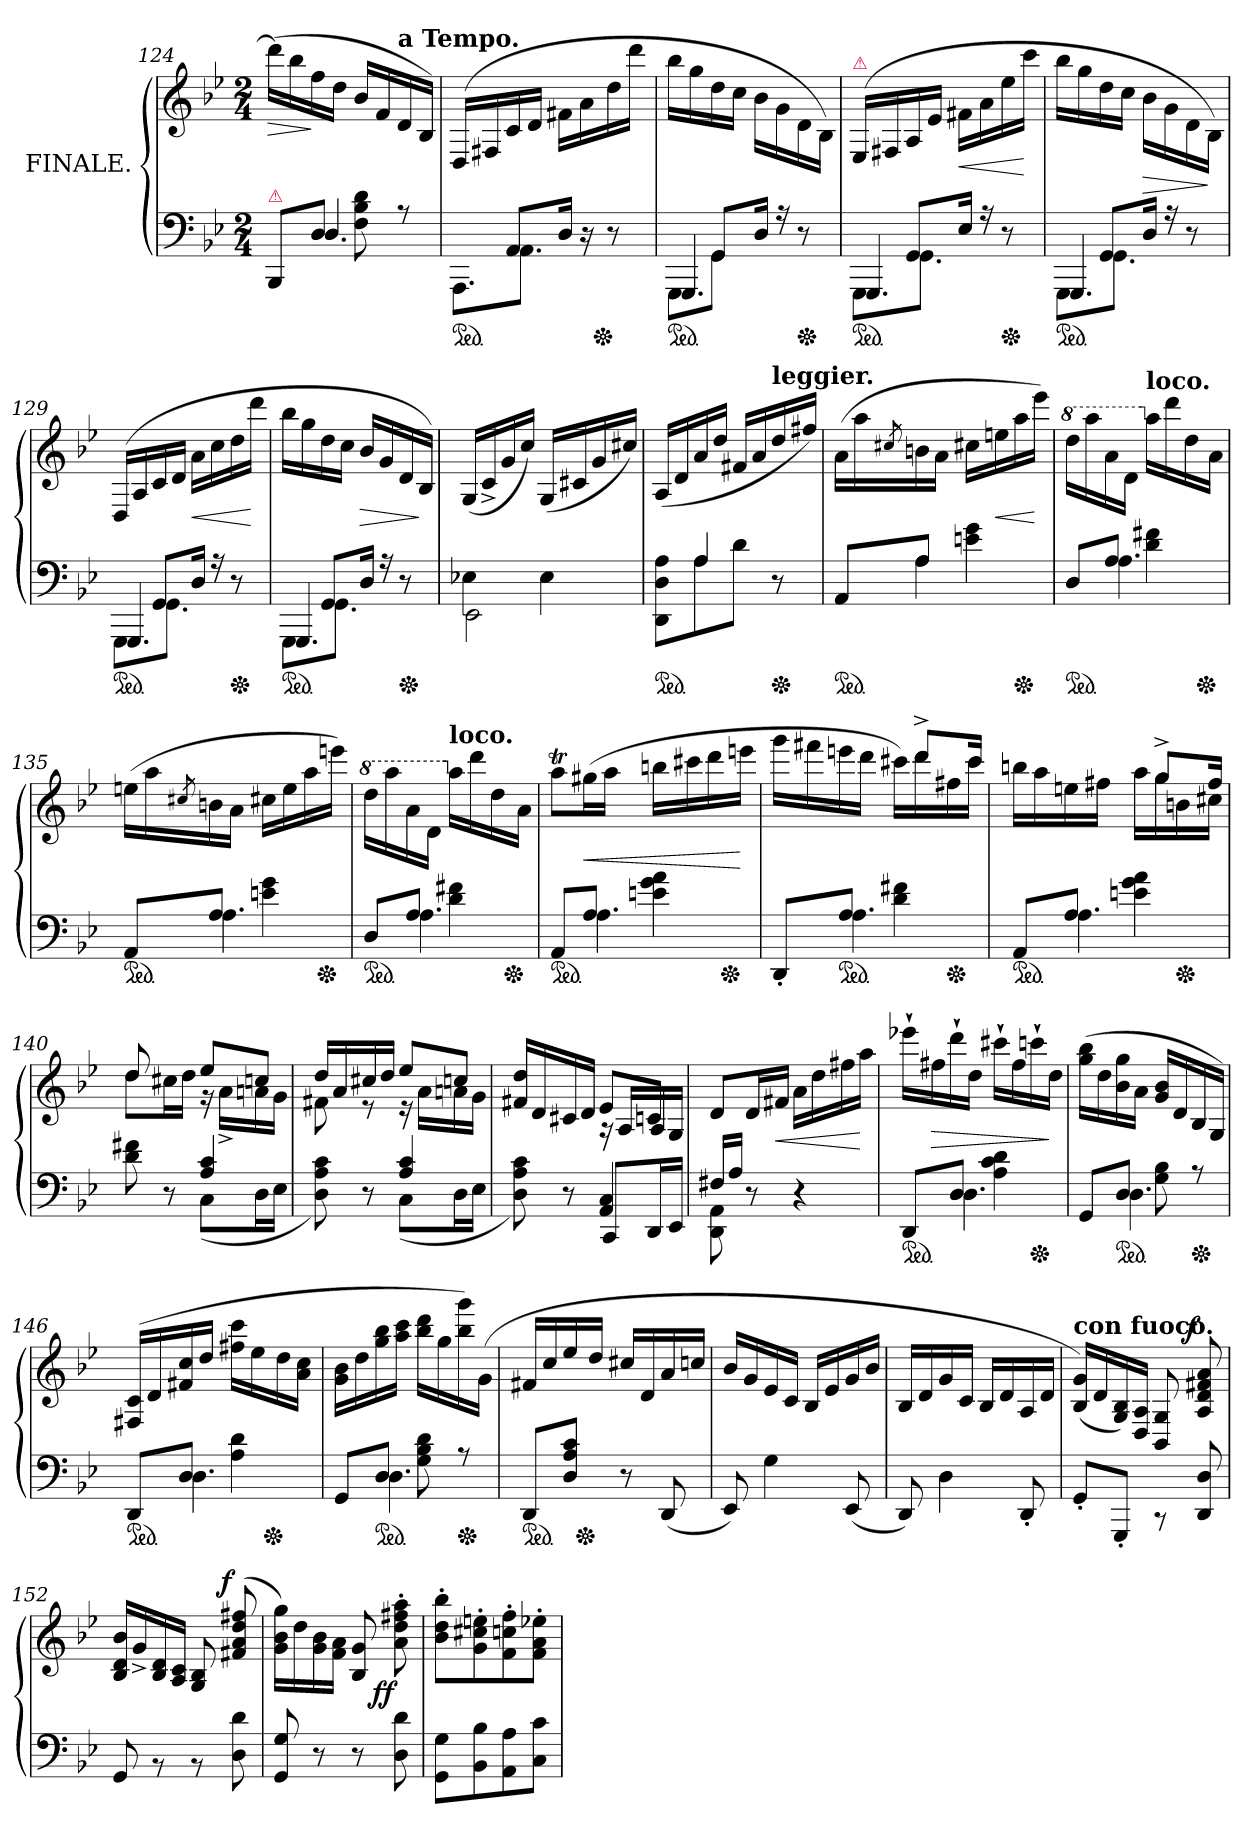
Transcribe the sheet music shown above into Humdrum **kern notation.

**kern	**kern	**dynam
*part1	*part1	*part1
*staff2	*staff1	*staff1/2
*I"FINALE.	*	*
*clefF4	*clefG2	*
*k[b-e-]	*k[b-e-]	*
*g:	*g:	*
*M2/4	*M2/4	*
=124	=124	=124
*^	*	*
!LO:TX:a:B:color=crimson:t=⚠	!	!	!
8BBB-/L	8rDDDyy	(>16dddLL]	>
.	.	16bb-	.
8D\J	4.D/	16ff	]
.	.	16ddJJ	.
8F\ 8B-\ 8d\	.	16b-LL	.
.	.	16f	.
!	!	!LO:TX:a:B:t=a Tempo.	!
8r	.	16d	.
.	.	16B-JJ)	.
=125	=125	=125	=125
!	!LO:N:vis=8.	!	!
*ped	*	*	*
*	*	*^	*
8rFyy	8AAAL	(>16D/LL	4ryy	.
.	.	16F#X/	.	.
8AAL	8.AAJ	16c/	.	.
.	.	16d/JJ	.	.
16DJk	.	16f#XLL	16.ryy	.
16r	16rCCyy	16a	.	.
*Xped	*	*	*	*
.	.	.	8ryy	.
8r	8rCCyy	16dd	.	.
.	.	16dddJJ	.	.
.	.	.	32ryy	.
*	*	*v	*v	*
=126	=126	=126	=126
*	*^	*	*
*ped	*	*	*	*
8rFyy	8GGGL	4.GGG/	16bb-LL	.
.	.	.	16gg	.
!	!LO:N:vis=8	!	!	!
8GGL	8.GGJ	.	16dd	.
.	.	.	16ccJJ	.
16DJk	.	.	16b-\LL	.
16r	16rFFFyy	.	16g	.
*Xped	*	*	*	*
8r	8rFFFyy	8rGGGGyy	16d	.
.	.	.	16B-JJ)	.
=127	=127	=127	=127	=127
!	!	!	!LO:TX:a:B:color=crimson:t=⚠	!
*ped	*	*	*	*
8ryy	8GGGL	4.GGG/	(>16E-/LL	.
.	.	.	16F#X/	.
8GGL	8.GGJ	.	16A/	.
.	.	.	16e-\JJ	.
16E-Jk	.	.	16f#XLL	<
16r	16rEEyy	.	16a	.
*Xped	*	*	*	*
8r	8rEEyy	8rDDDyy	16ee-	.
.	.	.	16cccJJ	[
=128	=128	=128	=128	=128
*ped	*	*	*	*
8rFyy	8GGGL	4.GGG/	16bb-LL	.
.	.	.	16gg	.
8GGL	8.GGJ	.	16dd	.
.	.	.	16ccJJ	.
16DJk	.	.	16b-\LL	>
16r	16rCCyy	.	16g	.
8r	8rCCyy	8rDDDyy	16d	.
.	.	.	16B-JJ)	]
=129	=129	=129	=129	=129
*ped	*	*	*	*
8rFyy	8GGGL	4.GGG/	(>16D/LL	.
.	.	.	16A/	.
8GGL	8.GGJ	.	16c/	.
.	.	.	16d/JJ	.
16DJk	.	.	16aLL	<
16r	16rCCyy	.	16cc	.
*Xped	*	*	*	*
8r	8rCCyy	8rDDDyy	16dd	.
.	.	.	16dddJJ	[
=130	=130	=130	=130	=130
*ped	*	*	*	*
8rFyy	8GGGL	4.GGG/	16bb-LL	.
.	.	.	16gg	.
8GGL	8.GGJ	.	16dd	.
.	.	.	16ccJJ	.
16DJk	.	.	16b-LL	>
16r	16rEEyy	.	16g	.
*Xped	*	*	*	*
8r	8rEEyy	8rDDDyy	16d	.
.	.	.	16B-JJ)	]
*	*v	*v	*	*
=131	=131	=131	=131
4E-X\	2EE-	(<16G/LL	.
.	.	16c^</	.
.	.	16g	.
.	.	16ccJJ)	.
4E-\	.	(<16G/LL	.
.	.	16c#X	.
.	.	16g	.
.	.	16cc#XJJ)	.
=132	=132	=132	=132
*ped	*	*	*
8rcyy	8DD 8D 8AL	(<16A/LL	.
.	.	16d	.
4A	8A	16a	.
.	.	16ddJJ	.
.	8dJ	16f#X/LL	.
.	.	16a	.
!	!	!LO:TX:a:B:t=leggier.	!
*Xped	*	*	*
8r	8ryy	16dd	.
.	.	16ff#XJJ)	.
=133	=133	=133	=133
*ped	*	*	*
8AAL	8rAAAyy	(>16aLL	.
.	.	16aa	.
.	.	8qcc#X/	.
8AJ	4A	16bn	.
.	.	16aJJ	.
4en\ 4g\	.	16cc#XLL	.
.	.	16een	<
*Xped	*	*	*
.	8ryy	16aa	.
.	.	16eee-JJ)	[
=134	=134	=134	=134
*	*	*8va	*
*ped	*	*	*
*	*	*^	*
8DL	8rGGyy	16dddLL	4ryy	.
.	.	16aaa	.	.
8AJ	4.A	16aa	.	.
.	.	16ddJJ	.	.
*	*	*X8va	*	*
!	!	!LO:TX:a:B:t=loco.	!	!
4d\ 4f#X\	.	16aaLL	8ryy	.
.	.	16ddd	.	.
.	.	16dd	32ryy	.
*Xped	*	*	*	*
.	.	.	16.ryy	.
.	.	16aJJ	.	.
=135	=135	=135	=135	=135
*ped	*	*	*	*
8AAL	8rCCyy	(>16eenLL	4ryy	.
.	.	16aa	.	.
.	.	8qcc#X/	.	.
8AJ	4.A	16bn	.	.
.	.	16aJJ	.	.
4en\ 4g\	.	16cc#XLL	8ryy	.
.	.	16ee	.	.
.	.	16aa	32ryy	.
*Xped	*	*	*	*
.	.	.	16.ryy	.
.	.	16eeenJJ)	.	.
=136	=136	=136	=136	=136
*	*	*8va	*	*
*ped	*	*	*	*
8DL	8rEEyy	16dddLL	4ryy	.
.	.	16aaa	.	.
8AJ	4.A	16aa	.	.
.	.	16ddJJ	.	.
*	*	*X8va	*	*
!	!	!LO:TX:a:B:t=loco.	!	!
4d\ 4f#X\	.	16aaLL	8ryy	.
.	.	16ddd	.	.
.	.	16dd	32ryy	.
*Xped	*	*	*	*
.	.	.	16.ryy	.
.	.	16aJJ	.	.
=137	=137	=137	=137	=137
*ped	*	*	*	*
8AAL	8rCCyy	8aatL	4ryy	.
8AJ	4.A	(>16gg#XL	.	<
.	.	16aaJJ	.	.
4en\ 4g\ 4a\	.	16bbnLL	8ryy	.
.	.	16ccc#X	.	.
.	.	16ddd	32ryy	.
*Xped	*	*	*	*
.	.	.	16.ryy	.
.	.	16eeenJJ	.	[
=138	=138	=138	=138	=138
8DD'<L	8rAAAyy	4rddddyy	16gggLL	.
.	.	.	16fff#X	.
*ped	*	*	*	*
8AJ	4.A	.	16eeen	.
.	.	.	16dddJJ	.
4d\ 4f#X\	.	16rbbbyy	16ccc#XLL)	.
.	.	8ddd^>L	16ddd	.
*Xped	*	*	*	*
.	.	.	16ff#X	.
.	.	16ccc#Jk	16ccc#JJ	.
=139	=139	=139	=139	=139
*ped	*	*	*	*
8AAL	8rEEyy	4reeeyy	16bbnLL	.
.	.	.	16aa	.
8AJ	4.A	.	16een	.
.	.	.	16ff#XJJ	.
4en\ 4g\ 4a\	.	16rcccyy	16aaLL	.
.	.	8gg^>L	16gg	.
*Xped	*	*	*	*
.	.	.	16bn	.
.	.	16ff#Jk	16cc#XJJ	.
=140	=140	=140	=140	=140
4rbyy	8d 8f#X	8dd	8ddL	.
.	8r	8raayy	16cc#XL	.
.	.	.	16ddJJ	.
4A 4c	(>8CL	8ee-L	16rg	.
.	.	.	16a^<LL	.
.	16DL	8ccnJ	16an	.
.	16E-JJ	.	16gJJ	.
=141	=141	=141	=141	=141
4reyy	8D 8A 8c)	16ddLL	8f#X	.
.	.	16a	.	.
.	8r	16cc#X	8re	.
.	.	16ddJJ	.	.
4A 4c	(>8CL	8ee-L	16re	.
.	.	.	16aLL	.
.	16DL	8ccnJ	16an	.
.	16E-JJ	.	16gJJ	.
=142	=142	=142	=142	=142
4reyy	8D 8A 8c)	16f#X 16ddLL	4rcyy	.
.	.	16d	.	.
.	8r	16c#X	.	.
.	.	16dJJ	.	.
4AA 4C	8CC/L	8e-L	16rA	.
.	.	.	16A/LL	.
.	16DDL	8cnJ	16A/	.
.	16EE-JJ	.	16G/JJ	.
*	*	*v	*v	*
=143	=143	=143	=143
16F#XLL	8DD 8AA	8dL	.
16AJJ	.	.	.
8r	4.rCCyy	16dL	.
.	.	16f#XJJ	<
4r	.	16aLL	.
.	.	16dd	.
.	.	16ff#X	.
.	.	16aaJJ	[
=144	=144	=144	=144
*ped	*	*	*
8DDL	8rAAAyy	16eee-X`>LL	.
.	.	16ff#X	>
8DJ	4.D	16ddd`>	.
.	.	16ddJJ	.
4A\ 4c\ 4d\	.	16ccc#X`>LL	.
.	.	16ff#	.
*Xped	*	*	*
.	.	16cccn`>	.
.	.	16ddJJ	]
=145	=145	=145	=145
8GGL	8rAAAyy	(>16gg 16bb-LL	.
.	.	16dd	.
*ped	*	*	*
8DJ	4.D	16b- 16gg	.
.	.	16aJJ	.
8G\ 8B-\	.	16g 16b-LL	.
.	.	16d	.
*Xped	*	*	*
8r	.	16B-	.
.	.	16G/JJ)	.
=146	=146	=146	=146
*ped	*	*	*
*	*	*^	*
8DDL	8rFFFyy	(>16F#X/ 16c/LL	4ryy	.
.	.	16d	.	.
8DJ	4.D	16f#X 16cc	.	.
.	.	16ddJJ	.	.
4A\ 4d\	.	16ff#X 16cccLL	16.ryy	.
.	.	16ee-	.	.
*Xped	*	*	*	*
.	.	.	8ryy	.
.	.	16dd	.	.
.	.	16a 16ccJJ	.	.
.	.	.	32ryy	.
*	*	*v	*v	*
=147	=147	=147	=147
8GGL	8rCCyy	16g 16b-LL	.
.	.	16dd	.
*ped	*	*	*
8DJ	4.D	16gg 16bb-	.
.	.	16aa 16cccJJ	.
8G\ 8B-\ 8d\	.	16bb- 16dddLL	.
.	.	16gg	.
*Xped	*	*	*
8r	.	16bb- 16ggg)	.
.	.	(<16gJJ	.
*v	*v	*	*
=148	=148	=148
!LO:TX:a:B:color=crimson:t=⚠	!	!
*ped	*	*
*	*^	*
8DD/L	16f#X/LL	8ryy	.
.	16cc	.	.
8D\ 8A\ 8c\J	16ee-	32ryy	.
*Xped	*	*	*
.	.	4ryy	.
.	16ddJJ	.	.
8r	16cc#XLL	.	.
.	16d	.	.
(<8DD	16a	.	.
.	.	16.ryy	.
.	16ccnJJ	.	.
*	*v	*v	*
=149	=149	=149
8EE-)	16b-LL	.
.	16g	.
4G	16e-	.
.	16cJJ	.
.	16B-LL	.
.	16e-	.
(<8EE-	16g	.
.	16b-JJ	.
=150	=150	=150
8DD)	16B-LL	.
.	16d	.
4D	16g	.
.	16cJJ	.
.	16B-LL	.
.	16d	.
8DD'<	16A	.
.	16dJJ	.
=151	=151	=151
!	!LO:TX:a:B:t=con fuoco.	!
8GG'</L	(<16B- 16gLL)	.
.	16d	.
8GGG'</J	16G/ 16B-/)	.
.	16D/ 16A/JJ	.
8rCC	8BB-/ 8G/	.
!	!	!LO:DY:a:rj
8DD 8D	8A/ 8d/ 8f#X/ 8a/	f
=152	=152	=152
8GG	16B- 16d 16b-LL	.
.	16g^<	.
8rBB	16B- 16d	.
.	16A 16cJJ	.
8rBB	8G/ 8B-/	.
!	!	!LO:DY:a:rj
8D\ 8d\	(>8f#X/ 8a/ 8dd/ 8ff#X/	f
=153	=153	=153
8GG 8G	16g\ 16b-\ 16gg\LL)	.
.	16dd	.
8r	16g 16b-	.
.	16f 16aJJ	.
8r	8B-/ 8g/	.
!	!	!LO:DY:rj
8D 8d	8a'> 8dd'> 8ff#X'> 8aa'>	ff
=154	=154	=154
8GG 8GL	8b-'> 8dd'> 8bb-'>L	.
8BB- 8B-	8g'> 8cc#X'> 8een'>	.
8AA 8A	8f'> 8ccn'> 8ff'>	.
8C 8cJ	8f'> 8a'> 8ee-X'>J	.
=	=	=
*-	*-	*-
